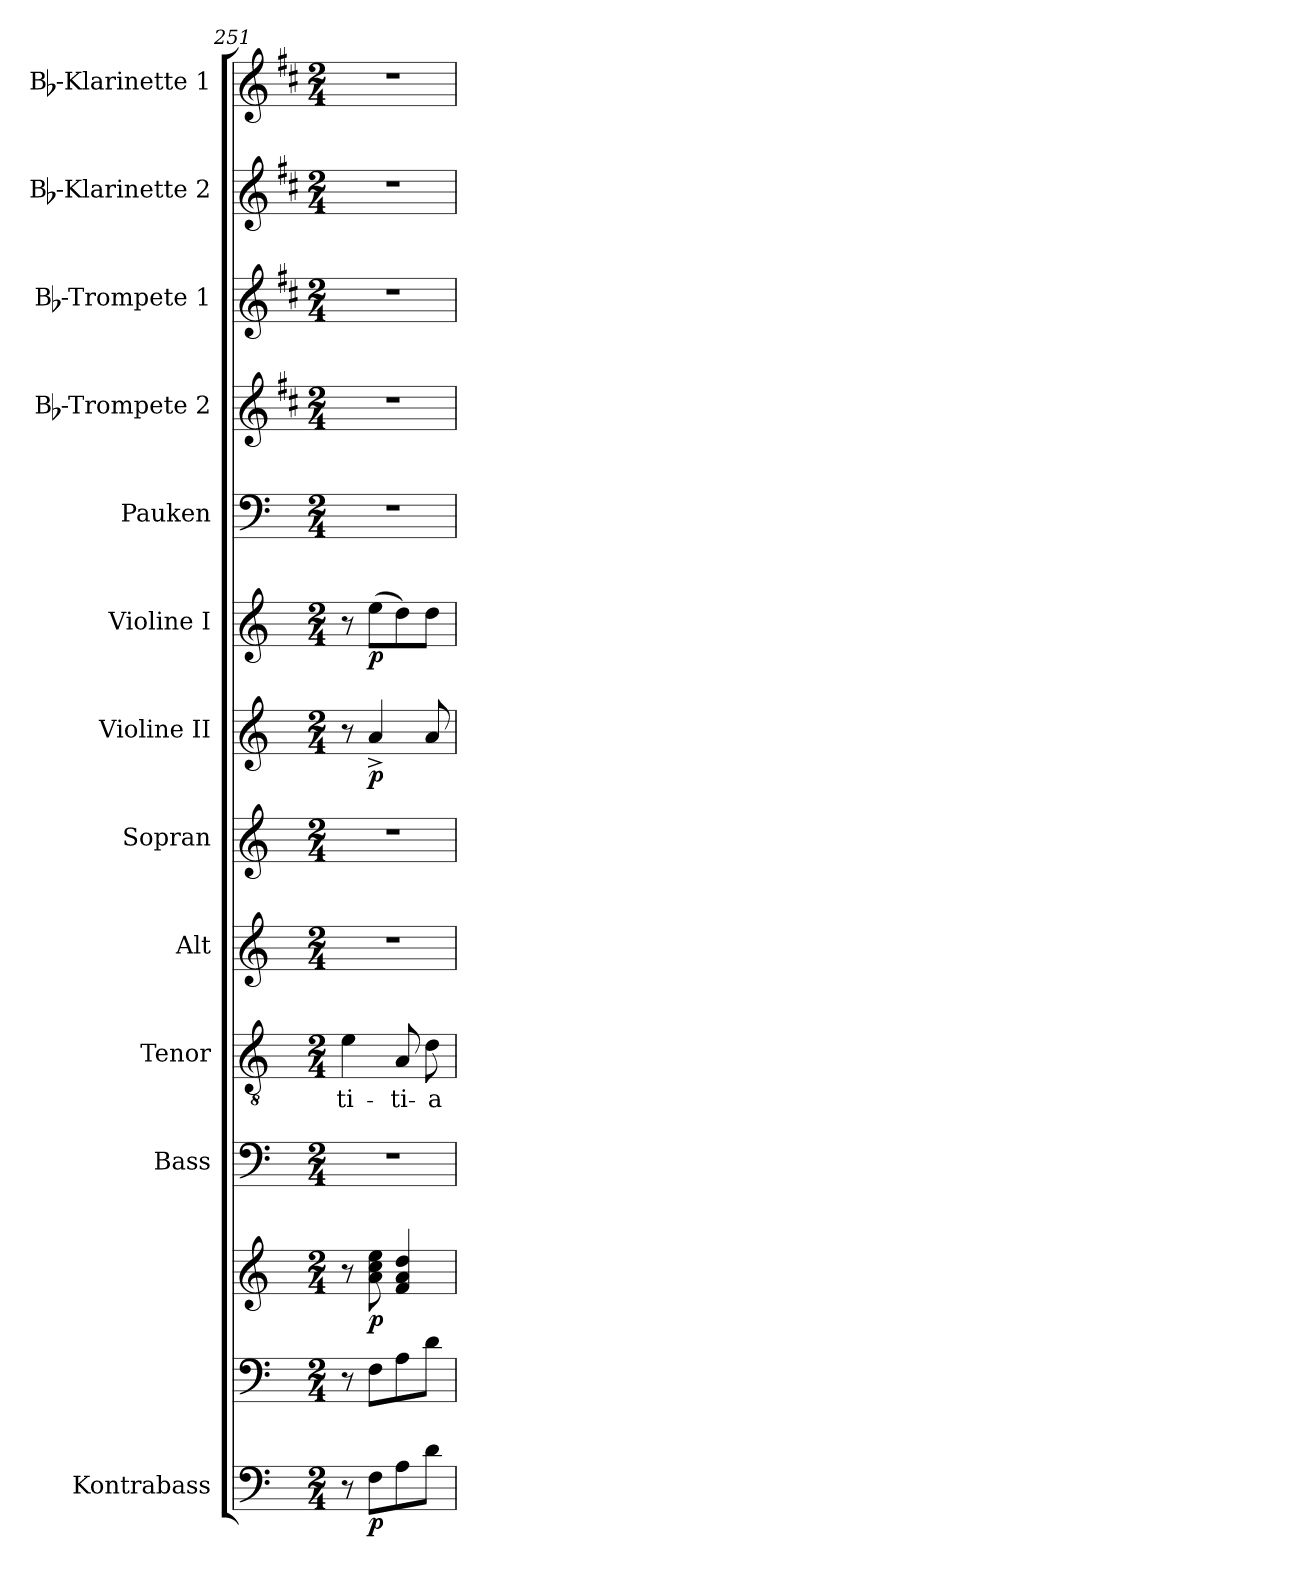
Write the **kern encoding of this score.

**kern	**dynam	**kern	**kern	**dynam	**kern	**kern	**text	**kern	**kern	**kern	**dynam	**kern	**dynam	**kern	**kern	**kern	**kern	**kern
*part13	*part13	*part12	*part12	*part12	*part11	*part10	*part10	*part9	*part8	*part7	*part7	*part6	*part6	*part5	*part4	*part3	*part2	*part1
*staff14	*staff14	*staff13	*staff12	*staff12/13	*staff11	*staff10	*staff10	*staff9	*staff8	*staff7	*staff7	*staff6	*staff6	*staff5	*staff4	*staff3	*staff2	*staff1
*I"Kontrabass	*	*	*	*	*I"Bass	*I"Tenor	*	*I"Alt	*I"Sopran	*I"Violine II	*	*I"Violine I	*	*I"Pauken	*I"Bb-Trompete 2	*I"Bb-Trompete 1	*I"Bb-Klarinette 2	*I"Bb-Klarinette 1
*I'Kb.	*	*	*	*	*I'B.	*I'T.	*	*I'A.	*I'S.	*I'Vl. II	*	*I'Vl. I	*	*I'Pk.	*I'Bb Trp. 2	*I'Bb Trp. 1	*I'Bb Kl. 2	*I'Bb Kl. 1
*clefF4	*	*clefF4	*clefG2	*	*clefF4	*clefGv2	*	*clefG2	*clefG2	*clefG2	*	*clefG2	*	*clefF4	*clefG2	*clefG2	*clefG2	*clefG2
*ITrd7c12	*	*	*	*	*	*	*	*	*	*	*	*	*	*	*ITrd1c2	*ITrd1c2	*ITrd1c2	*ITrd1c2
*k[]	*	*k[]	*k[]	*	*k[]	*k[]	*	*k[]	*k[]	*k[]	*	*k[]	*	*k[]	*k[]	*k[]	*k[]	*k[]
*C:	*	*C:	*C:	*	*C:	*C:	*	*C:	*C:	*C:	*	*C:	*	*C:	*C:	*C:	*C:	*C:
*M2/4	*	*M2/4	*M2/4	*	*M2/4	*M2/4	*	*M2/4	*M2/4	*M2/4	*	*M2/4	*	*M2/4	*M2/4	*M2/4	*M2/4	*M2/4
=251	=251	=251	=251	=251	=251	=251	=251	=251	=251	=251	=251	=251	=251	=251	=251	=251	=251	=251
!	!	!	!	!	!	!	!LO:LY:b	!	!	!	!	!	!	!	!	!	!	!
8r	.	8r	8r	.	2r	4e\	-ti-	2r	2r	8r	.	8r	.	2r	2r	2r	2r	2r
!	!LO:DY:b	!	!	!LO:DY:b	!	!	!	!	!	!	!LO:DY:b	!	!LO:DY:b	!	!	!	!	!
8FF\L	p	8F\L	8a\ 8cc\ 8ee\	p	.	.	.	.	.	4a^</	p	(>8ee\L	p	.	.	.	.	.
!	!	!	!	!	!	!	!LO:LY:b	!	!	!	!	!	!	!	!	!	!	!
8AA\	.	8A\	4f/ 4a/ 4dd/	.	.	8A/	-ti-	.	.	.	.	8dd\)	.	.	.	.	.	.
!	!	!	!	!	!	!	!LO:LY:b	!	!	!	!	!	!	!	!	!	!	!
8D\J	.	8d\J	.	.	.	8d\	-a	.	.	8a/	.	8dd\J	.	.	.	.	.	.
=	=	=	=	=	=	=	=	=	=	=	=	=	=	=	=	=	=	=
*-	*-	*-	*-	*-	*-	*-	*-	*-	*-	*-	*-	*-	*-	*-	*-	*-	*-	*-
